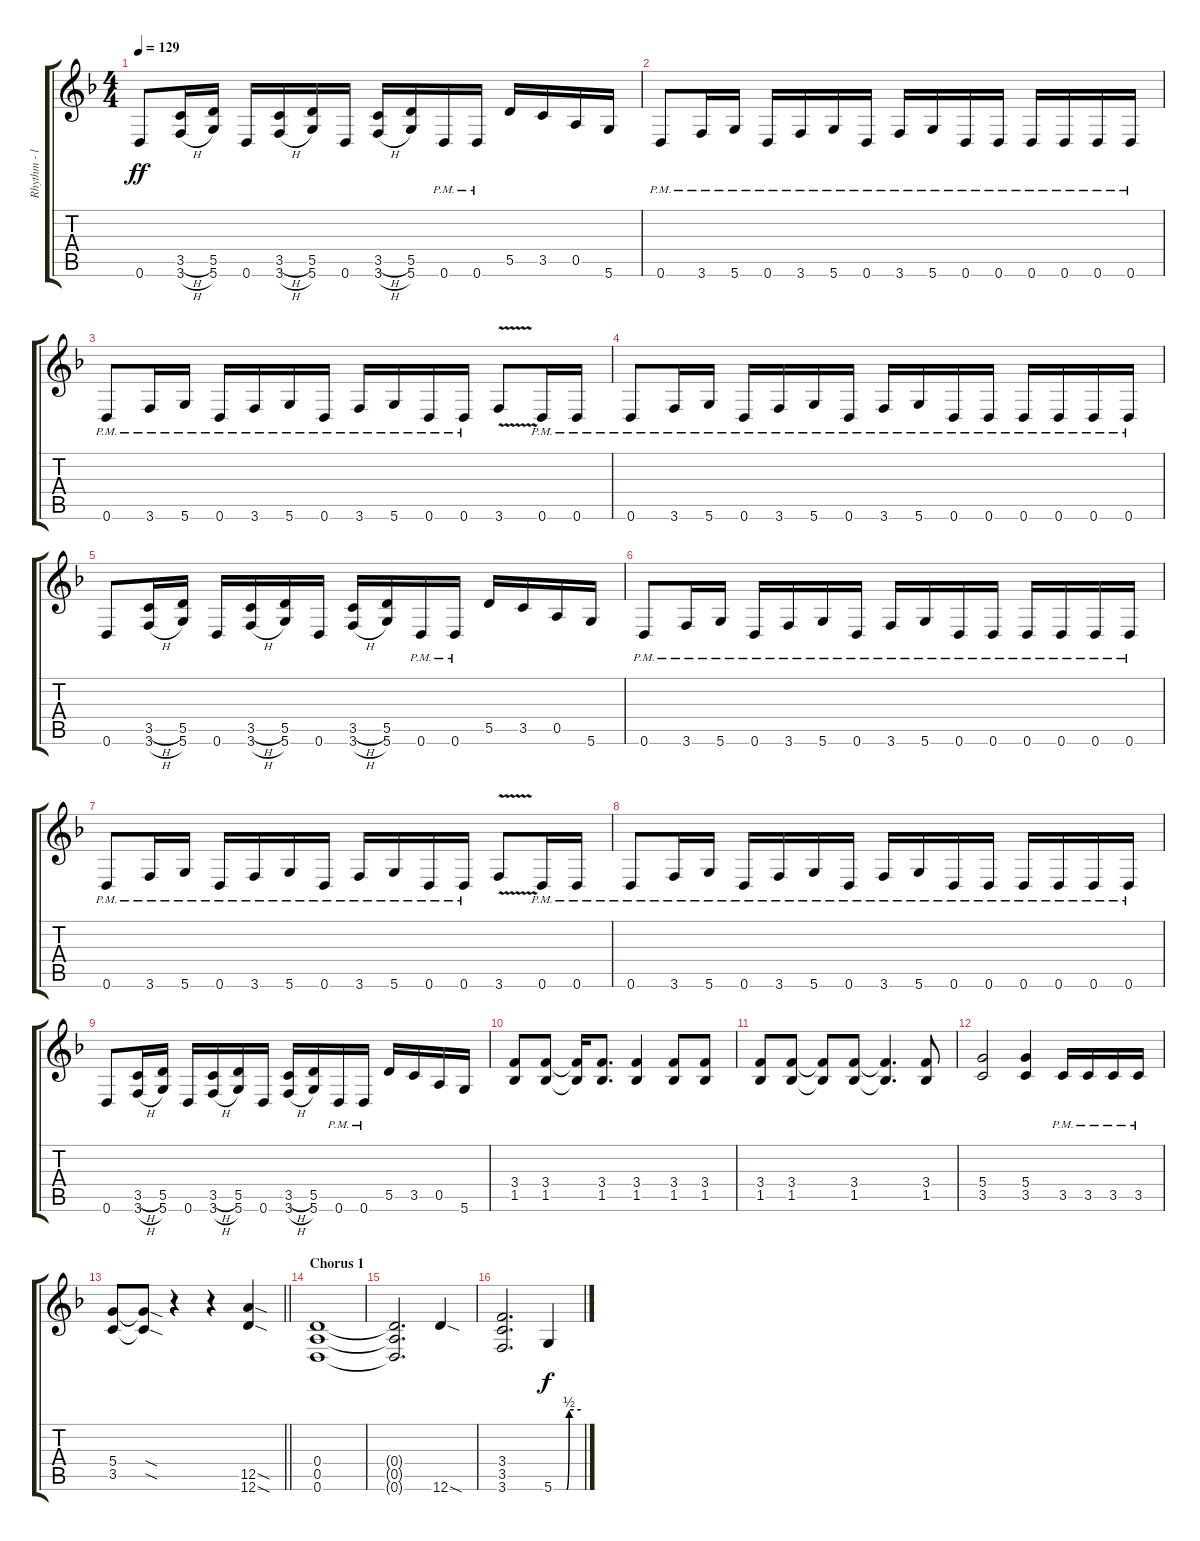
\track ("Rhythm - left" "Rhythm - l") {instrument distortionguitar}
\staff {score tabs}
\tuning (E4 B3 G3 D3 A2 D2) {hide}
\ts (4 4)
\tempo 129
\clef g2
\ks dminor
0.6.8{dy ff} (3.5{h} 3.6{h}).16 (5.5 5.6).16 0.6.16 (3.5{h} 3.6{h}).16 (5.5 5.6).16 0.6.16 (3.5{h} 3.6{h}).16 (5.5 5.6).16 0.6{pm}.16 0.6{pm}.16 5.5.16 3.5.16 0.5.16 5.6.16 |
0.6{pm}.8 3.6{pm}.16 5.6{pm}.16 0.6{pm}.16 3.6{pm}.16 5.6{pm}.16 0.6{pm}.16 3.6{pm}.16 5.6{pm}.16 0.6{pm}.16 0.6{pm}.16 0.6{pm}.16 0.6{pm}.16 0.6{pm}.16 0.6{pm}.16 |
0.6{pm}.8 3.6{pm}.16 5.6{pm}.16 0.6{pm}.16 3.6{pm}.16 5.6{pm}.16 0.6{pm}.16 3.6{pm}.16 5.6{pm}.16 0.6{pm}.16 0.6{pm}.16 3.6{v}.8 0.6{pm}.16 0.6{pm}.16 |
0.6{pm}.8 3.6{pm}.16 5.6{pm}.16 0.6{pm}.16 3.6{pm}.16 5.6{pm}.16 0.6{pm}.16 3.6{pm}.16 5.6{pm}.16 0.6{pm}.16 0.6{pm}.16 0.6{pm}.16 0.6{pm}.16 0.6{pm}.16 0.6{pm}.16 |
0.6.8 (3.5{h} 3.6{h}).16 (5.5 5.6).16 0.6.16 (3.5{h} 3.6{h}).16 (5.5 5.6).16 0.6.16 (3.5{h} 3.6{h}).16 (5.5 5.6).16 0.6{pm}.16 0.6{pm}.16 5.5.16 3.5.16 0.5.16 5.6.16 |
0.6{pm}.8 3.6{pm}.16 5.6{pm}.16 0.6{pm}.16 3.6{pm}.16 5.6{pm}.16 0.6{pm}.16 3.6{pm}.16 5.6{pm}.16 0.6{pm}.16 0.6{pm}.16 0.6{pm}.16 0.6{pm}.16 0.6{pm}.16 0.6{pm}.16 |
0.6{pm}.8 3.6{pm}.16 5.6{pm}.16 0.6{pm}.16 3.6{pm}.16 5.6{pm}.16 0.6{pm}.16 3.6{pm}.16 5.6{pm}.16 0.6{pm}.16 0.6{pm}.16 3.6{v}.8 0.6{pm}.16 0.6{pm}.16 |
0.6{pm}.8 3.6{pm}.16 5.6{pm}.16 0.6{pm}.16 3.6{pm}.16 5.6{pm}.16 0.6{pm}.16 3.6{pm}.16 5.6{pm}.16 0.6{pm}.16 0.6{pm}.16 0.6{pm}.16 0.6{pm}.16 0.6{pm}.16 0.6{pm}.16 |
0.6.8 (3.5{h} 3.6{h}).16 (5.5 5.6).16 0.6.16 (3.5{h} 3.6{h}).16 (5.5 5.6).16 0.6.16 (3.5{h} 3.6{h}).16 (5.5 5.6).16 0.6{pm}.16 0.6{pm}.16 5.5.16 3.5.16 0.5.16 5.6.16 |
(3.4 1.5).8 (3.4 1.5).8 (3.4{t} 1.5{t}).16 (3.4 1.5).8{d} (3.4 1.5).4 (3.4 1.5).8 (3.4 1.5).8 |
(3.4 1.5).8 (3.4 1.5).8 (3.4{t} 1.5{t}).8 (3.4 1.5).8 (3.4{t} 1.5{t}).4{d} (3.4 1.5).8 |
(5.4 3.5).2 (5.4 3.5).4 3.5{pm}.16 3.5{pm}.16 3.5{pm}.16 3.5{pm}.16 |
\barLineRight lightlight
(5.4 3.5).8 (5.4{sod t} 3.5{sod t}).8 r.4 r.4 (12.5{sod} 12.6{sod}).4 |
\section ("" "Chorus 1")
(0.4 0.5 0.6).1 |
(0.4{t} 0.5{t} 0.6{t}).2{d} 12.6{sod}.4 |
(3.4 3.5 3.6).2{d} 5.6{be (custom 0 0 28 0 34 2 60 2)}.4{dy f}
